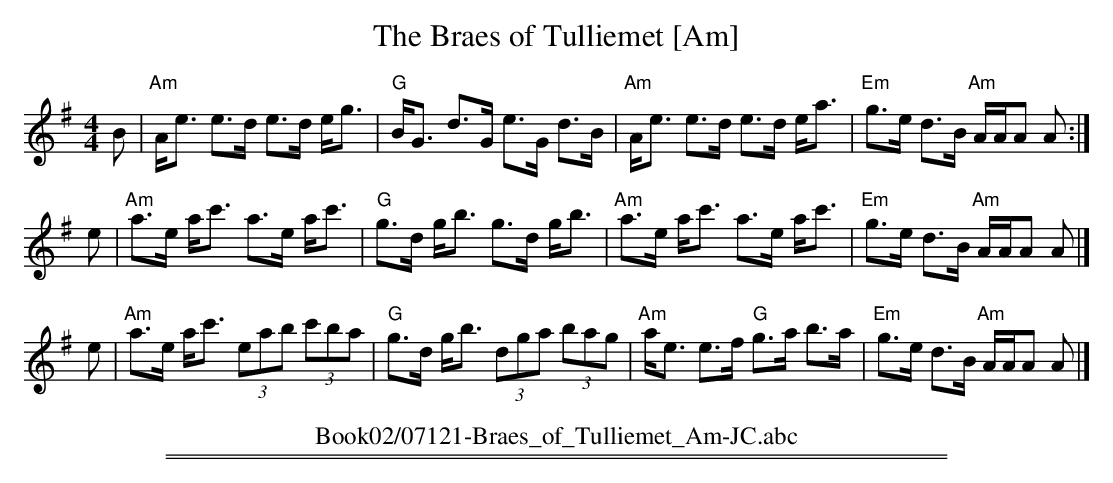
X:1
T: The Braes of Tulliemet [Am]
M:4/4
L:1/8
K:Ador
B \
| "Am"A<e e>d e>d e<g | "G"B<G d>G e>G d>B \
| "Am"A<e e>d e>d e<a | "Em"g>e d>B "Am"A/A/A A :|
e \
| "Am"a>e a<c' a>e a<c' | "G"g>d g<b g>d g<b \
| "Am"a>e a<c' a>e a<c' | "Em"g>e d>B "Am"A/A/A A |]
e \
| "Am"a>e a<c' (3eab (3c'ba | "G"g>d g<b (3dga (3bag \
| "Am"a<e e>f "G"g>a b>a | "Em"g>e d>B "Am"A/A/A A |]
